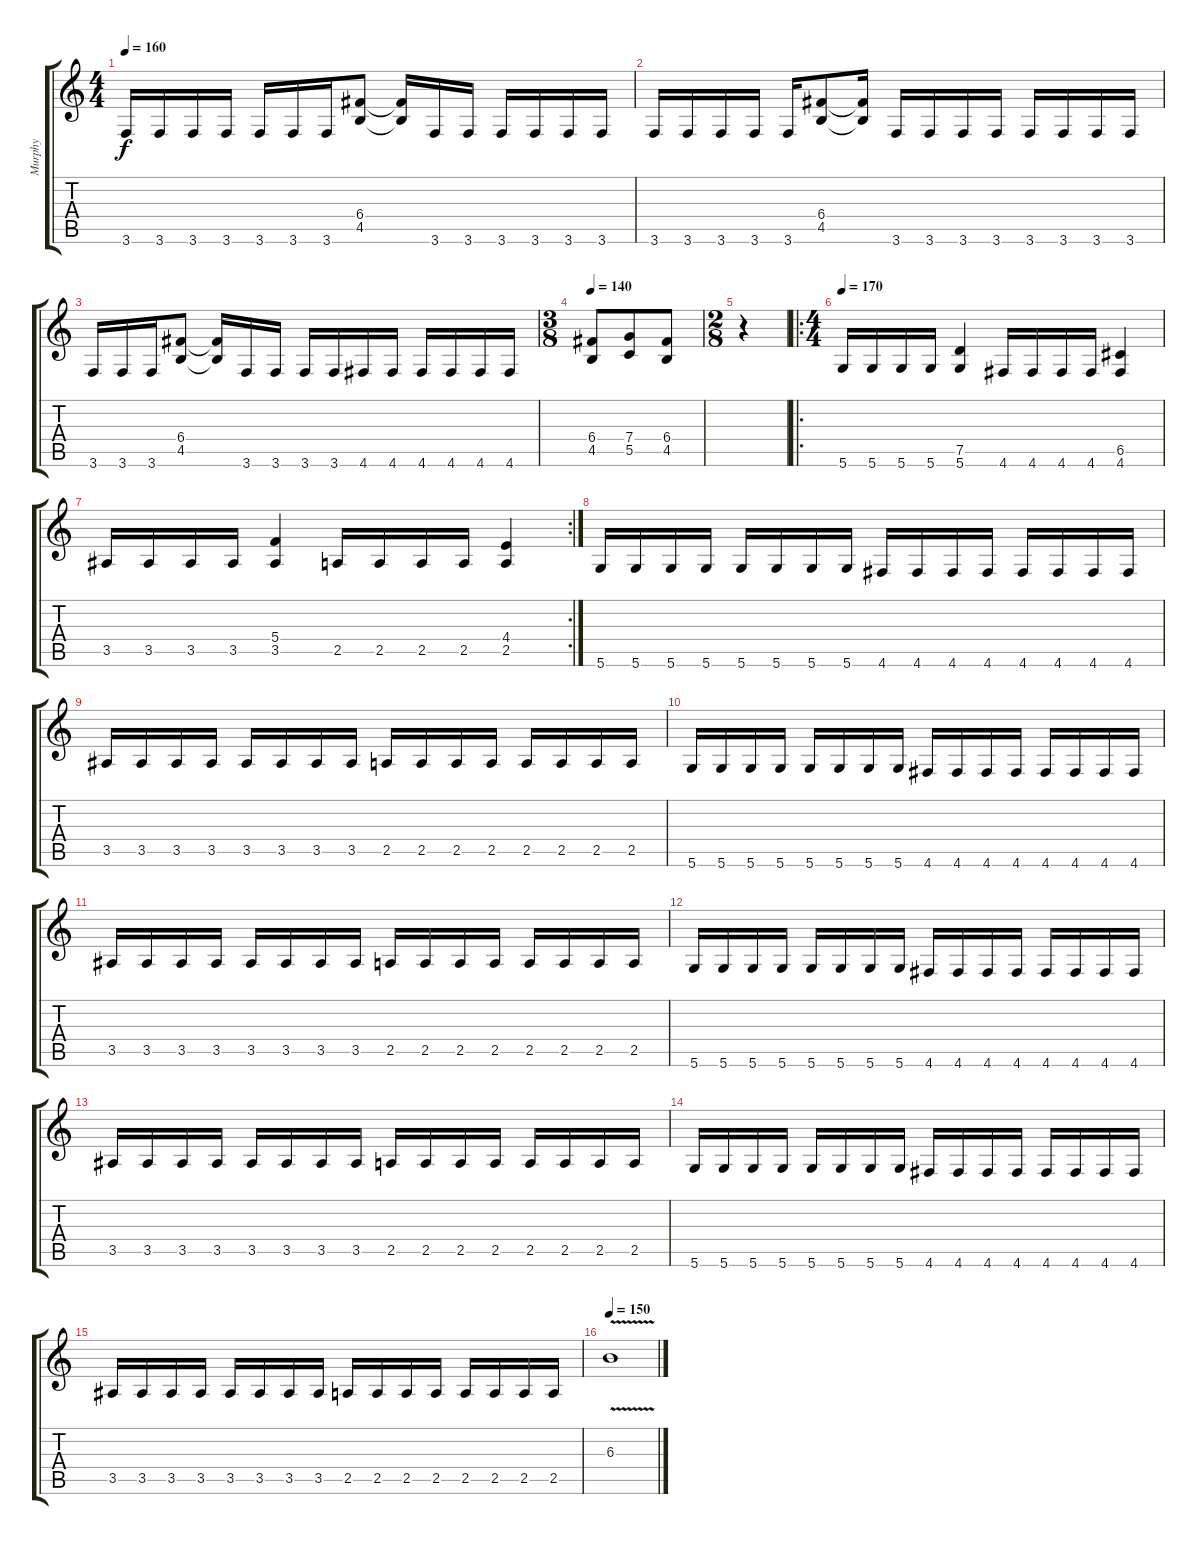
\track ("Murphy" "Murphy") {instrument distortionguitar}
\staff {score tabs}
\tuning (D4 A3 F3 C3 G2 D2) {hide}
\ts (4 4)
\tempo 160
\clef g2
\ks c
3.6.16{dy f} 3.6.16 3.6.16 3.6.16 3.6.16 3.6.16 3.6.16 (6.4 4.5).8 (6.4{t} 4.5{t}).16 3.6.16 3.6.16 3.6.16 3.6.16 3.6.16 3.6.16 |
3.6.16 3.6.16 3.6.16 3.6.16 3.6.16 (6.4 4.5).8 (6.4{t} 4.5{t}).16 3.6.16 3.6.16 3.6.16 3.6.16 3.6.16 3.6.16 3.6.16 3.6.16 |
3.6.16 3.6.16 3.6.16 (6.4 4.5).8 (6.4{t} 4.5{t}).16 3.6.16 3.6.16 3.6.16 3.6.16 4.6.16 4.6.16 4.6.16 4.6.16 4.6.16 4.6.16 |
\ts (3 8)
\tempo 140
(6.4 4.5).8 (7.4 5.5).8 (6.4 4.5).8 |
\ts (2 8)
r.4 |
\ro
\ts (4 4)
\tempo 170
5.6.16 5.6.16 5.6.16 5.6.16 (7.5 5.6).4 4.6.16 4.6.16 4.6.16 4.6.16 (6.5 4.6).4 |
\rc 2
3.5.16 3.5.16 3.5.16 3.5.16 (5.4 3.5).4 2.5.16 2.5.16 2.5.16 2.5.16 (4.4 2.5).4 |
5.6.16 5.6.16 5.6.16 5.6.16 5.6.16 5.6.16 5.6.16 5.6.16 4.6.16 4.6.16 4.6.16 4.6.16 4.6.16 4.6.16 4.6.16 4.6.16 |
3.5.16 3.5.16 3.5.16 3.5.16 3.5.16 3.5.16 3.5.16 3.5.16 2.5.16 2.5.16 2.5.16 2.5.16 2.5.16 2.5.16 2.5.16 2.5.16 |
5.6.16 5.6.16 5.6.16 5.6.16 5.6.16 5.6.16 5.6.16 5.6.16 4.6.16 4.6.16 4.6.16 4.6.16 4.6.16 4.6.16 4.6.16 4.6.16 |
3.5.16 3.5.16 3.5.16 3.5.16 3.5.16 3.5.16 3.5.16 3.5.16 2.5.16 2.5.16 2.5.16 2.5.16 2.5.16 2.5.16 2.5.16 2.5.16 |
5.6.16 5.6.16 5.6.16 5.6.16 5.6.16 5.6.16 5.6.16 5.6.16 4.6.16 4.6.16 4.6.16 4.6.16 4.6.16 4.6.16 4.6.16 4.6.16 |
3.5.16 3.5.16 3.5.16 3.5.16 3.5.16 3.5.16 3.5.16 3.5.16 2.5.16 2.5.16 2.5.16 2.5.16 2.5.16 2.5.16 2.5.16 2.5.16 |
5.6.16 5.6.16 5.6.16 5.6.16 5.6.16 5.6.16 5.6.16 5.6.16 4.6.16 4.6.16 4.6.16 4.6.16 4.6.16 4.6.16 4.6.16 4.6.16 |
3.5.16 3.5.16 3.5.16 3.5.16 3.5.16 3.5.16 3.5.16 3.5.16 2.5.16 2.5.16 2.5.16 2.5.16 2.5.16 2.5.16 2.5.16 2.5.16 |
\tempo 150
6.3{v}.1
